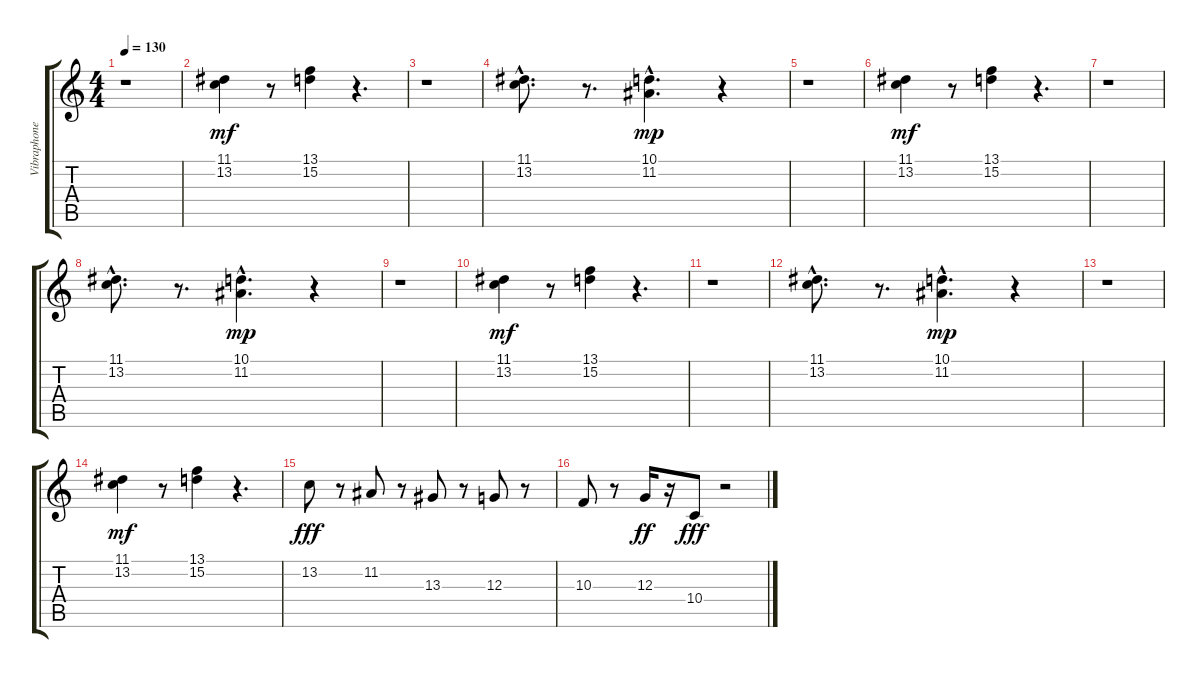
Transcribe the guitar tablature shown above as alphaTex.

\track ("Vibraphone" "Vibraphone") {instrument vibraphone}
\staff {score tabs}
\tuning (E4 B3 G3 D3 A2 E2) {hide}
\ts (4 4)
\tempo 130
\clef g2
\ks c
r.1{dy mp} |
(11.1 13.2).4{dy mf} r.8 (13.1 15.2).4 r.4{d} |
r.1 |
(11.1{hac} 13.2{hac}).8{d} r.8{d} (10.1{hac} 11.2{hac}).4{d dy mp} r.4 |
r.1 |
(11.1 13.2).4{dy mf} r.8 (13.1 15.2).4 r.4{d} |
r.1 |
(11.1{hac} 13.2{hac}).8{d} r.8{d} (10.1{hac} 11.2{hac}).4{d dy mp} r.4 |
r.1 |
(11.1 13.2).4{dy mf} r.8 (13.1 15.2).4 r.4{d} |
r.1 |
(11.1{hac} 13.2{hac}).8{d} r.8{d} (10.1{hac} 11.2{hac}).4{d dy mp} r.4 |
r.1 |
(11.1 13.2).4{dy mf} r.8 (13.1 15.2).4 r.4{d} |
13.2.8{dy fff} r.8 11.2.8 r.8 13.3.8 r.8 12.3.8 r.8 |
10.3.8 r.8 12.3.16{dy ff} r.16 10.4.8{dy fff} r.2
